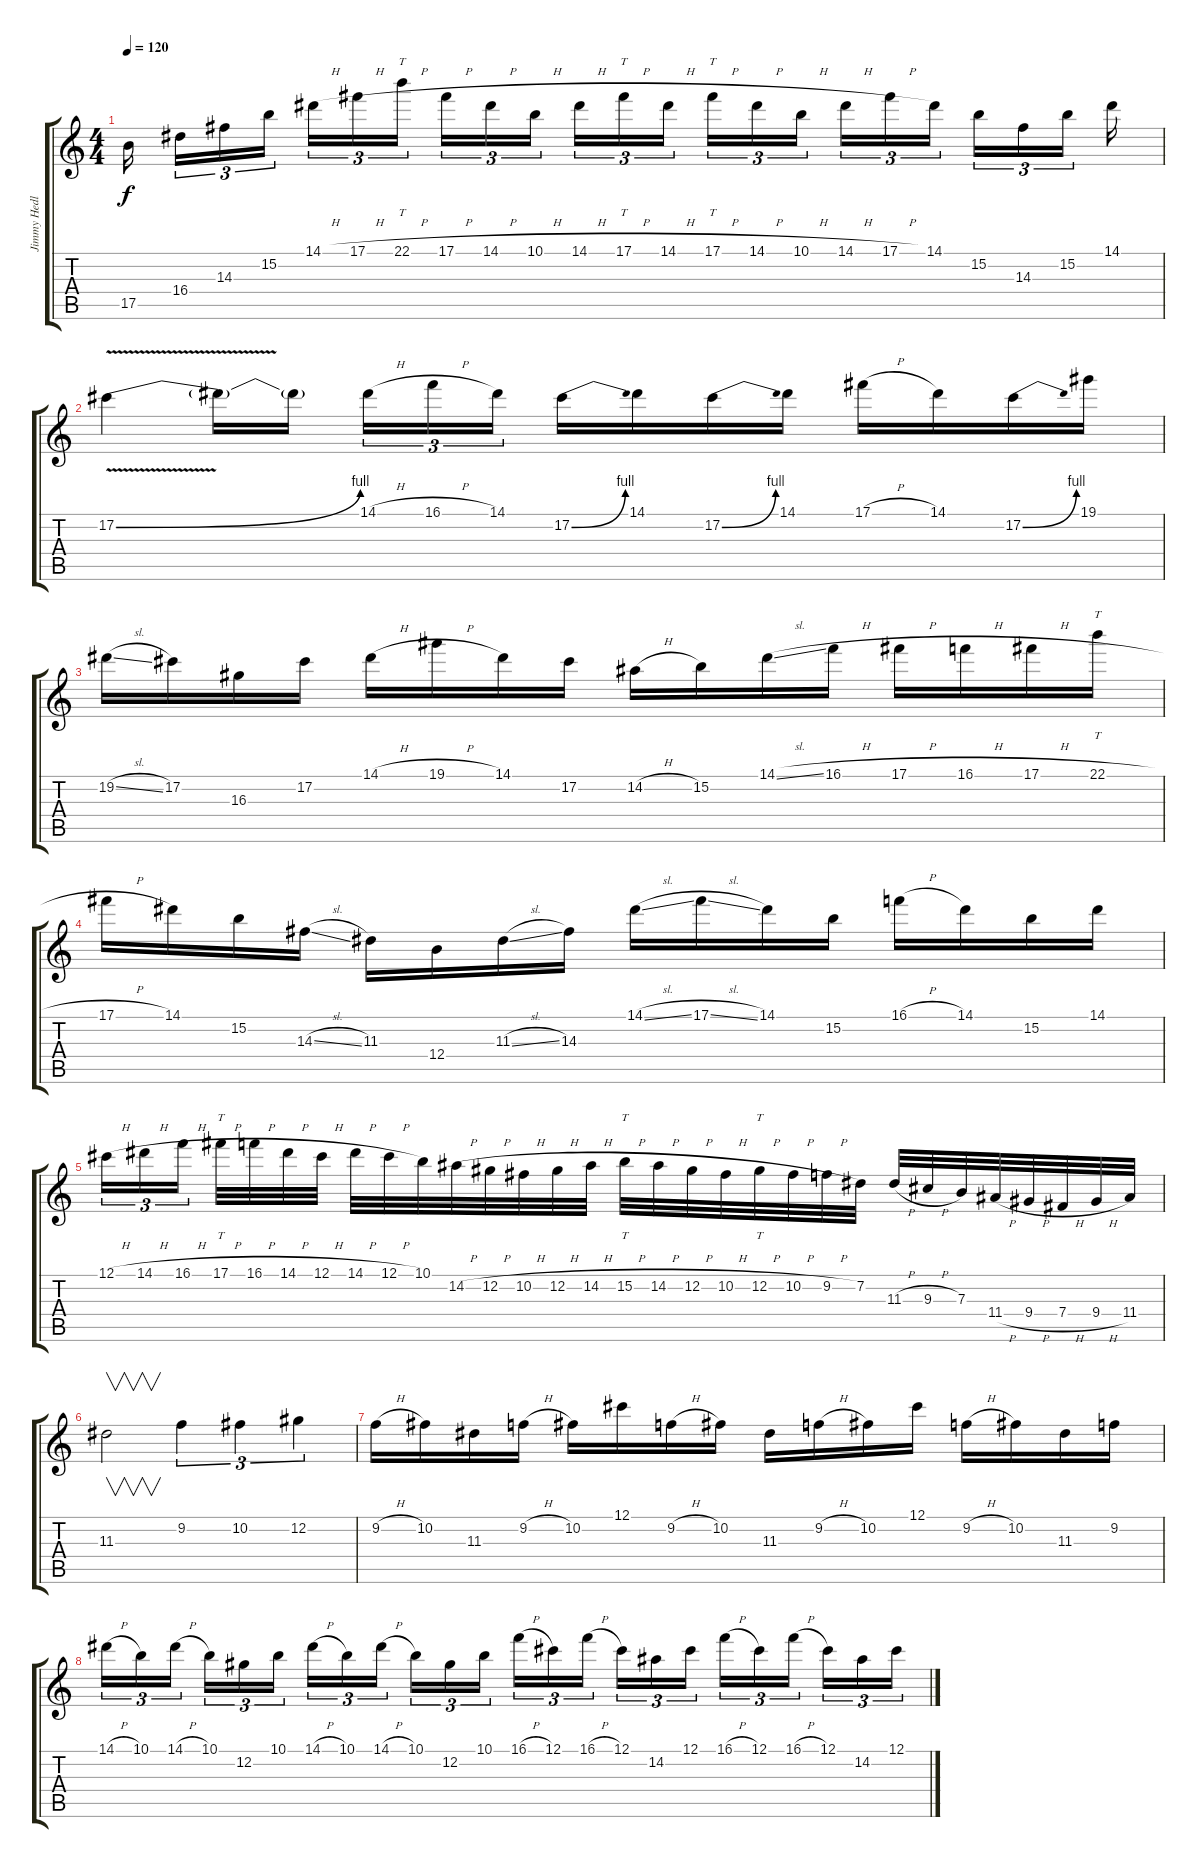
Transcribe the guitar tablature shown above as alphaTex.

\track ("Jimmy Hedlund Lead" "Jimmy Hedl") {instrument distortionguitar}
\staff {score tabs}
\tuning (Db4 Ab3 E3 B2 Gb2 Db2) {hide}
\ts (4 4)
\tempo 120
\clef g2
\ks c
17.5.16{dy f beam splitsecondary} 16.4.16{tu (3 2)} 14.3.16{tu (3 2)} 15.2.16{tu (3 2) beam splitsecondary} 14.1{h}.16{tu (3 2)} 17.1{h}.16{tu (3 2)} 22.1{h}.16{tt tu (3 2) beam splitsecondary} 17.1{h}.16{tu (3 2)} 14.1{h}.16{tu (3 2)} 10.1{h}.16{tu (3 2) beam splitsecondary} 14.1{h}.16{tu (3 2)} 17.1{h}.16{tt tu (3 2)} 14.1{h}.16{tu (3 2) beam splitsecondary} 17.1{h}.16{tt tu (3 2)} 14.1{h}.16{tu (3 2)} 10.1{h}.16{tu (3 2) beam splitsecondary} 14.1{h}.16{tu (3 2)} 17.1{h}.16{tu (3 2)} 14.1.16{tu (3 2) beam splitsecondary} 15.2.16{tu (3 2)} 14.3.16{tu (3 2)} 15.2.16{tu (3 2) beam splitsecondary} 14.1.16 |
17.2{be (bend 0 0 60 4) v}.4 17.2{t}.16 17.2{t}.16{beam splitsecondary} 14.1{h}.16{tu (3 2)} 16.1{h}.16{tu (3 2)} 14.1.16{tu (3 2)} 17.2{be (bend 0 0 60 4)}.16 14.1.16 17.2{be (bend 0 0 60 4)}.16 14.1.16 17.1{h}.16 14.1.16 17.2{be (bend 0 0 60 4)}.16 19.1.16 |
19.2{sl}.16 17.2.16 16.3.16 17.2.16 14.1{h}.16 19.1{h}.16 14.1.16 17.2.16 14.2{h}.16 15.2.16 14.1{sl}.16 16.1{h}.16 17.1{h}.16 16.1{h}.16 17.1{h}.16 22.1{h}.16{tt} |
17.1{h}.16 14.1.16 15.2.16 14.3{sl}.16 11.3.16 12.4.16 11.3{sl}.16 14.3.16 14.1{sl}.16 17.1{sl}.16 14.1.16 15.2.16 16.1{h}.16 14.1.16 15.2.16 14.1.16 |
12.1{h}.16{tu (3 2)} 14.1{h}.16{tu (3 2)} 16.1{h}.16{tu (3 2) beam splitsecondary} 17.1{h}.32{tt} 16.1{h}.32 14.1{h}.32 12.1{h}.32 14.1{h}.32 12.1{h}.32 10.1.32 14.2{h}.32 12.2{h}.32 10.2{h}.32 12.2{h}.32 14.2{h}.32 15.2{h}.32{tt} 14.2{h}.32 12.2{h}.32 10.2{h}.32 12.2{h}.32{tt} 10.2{h}.32 9.2{h}.32 7.2.32 11.3{h}.32 9.3{h}.32 7.3.32 11.4{h}.32 9.4{h}.32 7.4{h}.32 9.4{h}.32 11.4.32 |
11.3.2{v} 9.2.4{tu (3 2)} 10.2.4{tu (3 2)} 12.2.4{tu (3 2)} |
9.2{h}.16 10.2.16 11.3.16 9.2{h}.16 10.2.16 12.1.16 9.2{h}.16 10.2.16 11.3.16 9.2{h}.16 10.2.16 12.1.16 9.2{h}.16 10.2.16 11.3.16 9.2.16 |
14.1{h}.16{tu (3 2)} 10.1.16{tu (3 2)} 14.1{h}.16{tu (3 2) beam splitsecondary} 10.1.16{tu (3 2)} 12.2.16{tu (3 2)} 10.1.16{tu (3 2)} 14.1{h}.16{tu (3 2)} 10.1.16{tu (3 2)} 14.1{h}.16{tu (3 2) beam splitsecondary} 10.1.16{tu (3 2)} 12.2.16{tu (3 2)} 10.1.16{tu (3 2)} 16.1{h}.16{tu (3 2)} 12.1.16{tu (3 2)} 16.1{h}.16{tu (3 2) beam splitsecondary} 12.1.16{tu (3 2)} 14.2.16{tu (3 2)} 12.1.16{tu (3 2)} 16.1{h}.16{tu (3 2)} 12.1.16{tu (3 2)} 16.1{h}.16{tu (3 2) beam splitsecondary} 12.1.16{tu (3 2)} 14.2.16{tu (3 2)} 12.1.16{tu (3 2)}
